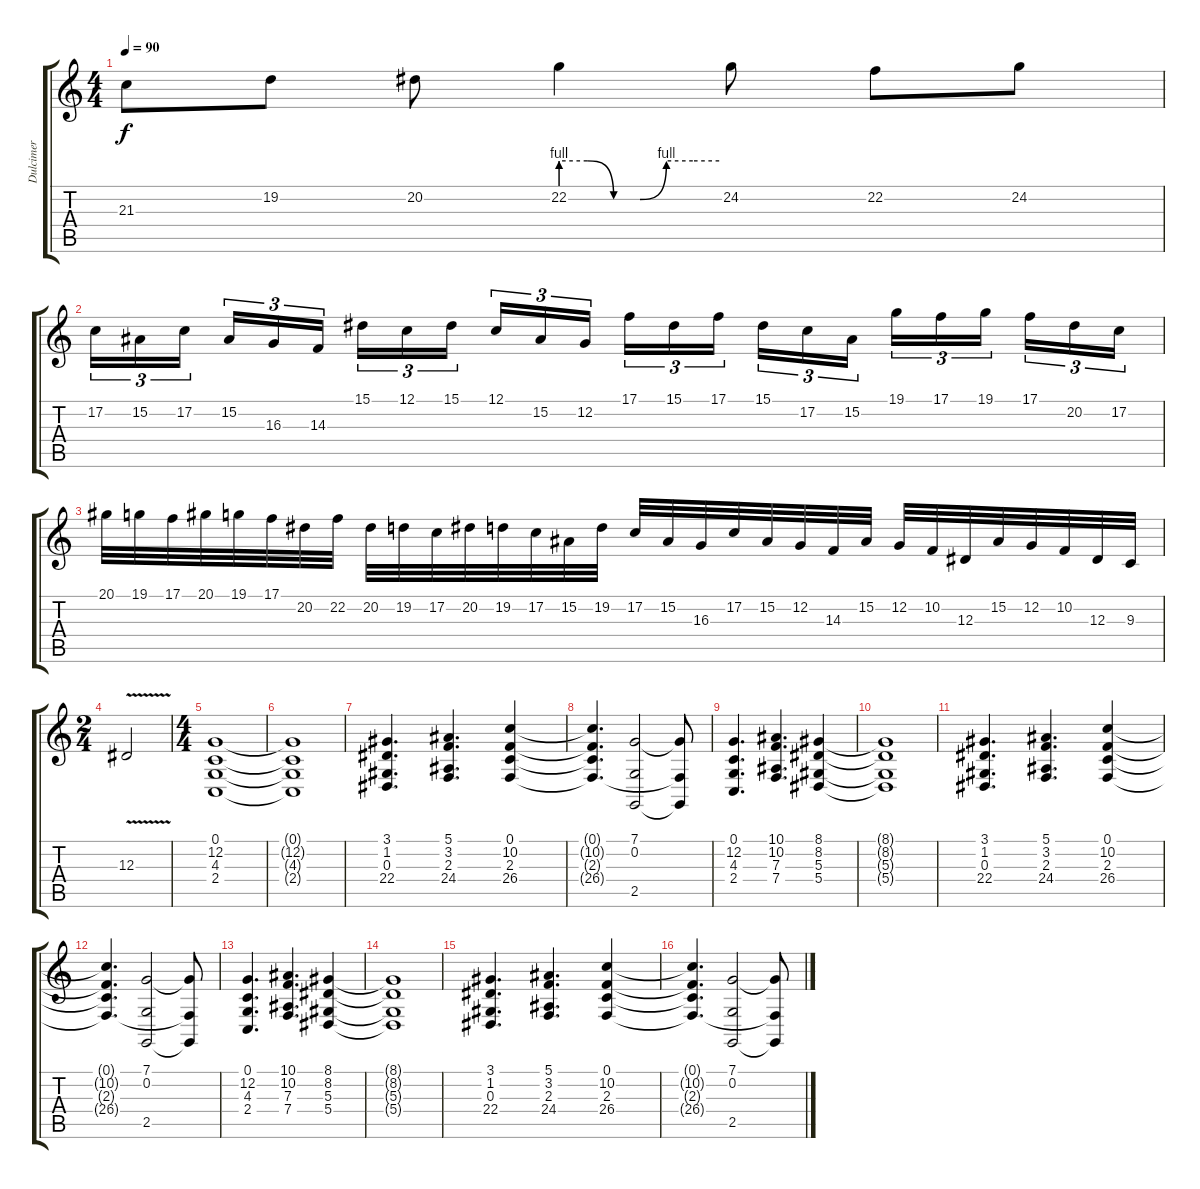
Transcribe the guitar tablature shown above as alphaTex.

\track ("Dulcimer" "Dulcimer") {instrument pad1newage}
\staff {score tabs}
\tuning (C4 G3 Eb3 Bb2 F2 C2) {hide}
\ts (4 4)
\tempo 90
\clef g2
\ks c
21.3.8{dy f} 19.2.8 20.2.8 22.2{be (custom 0 4 10 4 20 0 30 0 40 4 50 4 60 4)}.4 24.2.8 22.2.8 24.2.8 |
17.2.16{tu (3 2)} 15.2.16{tu (3 2)} 17.2.16{tu (3 2) beam splitsecondary} 15.2.16{tu (3 2)} 16.3.16{tu (3 2)} 14.3.16{tu (3 2)} 15.1.16{tu (3 2)} 12.1.16{tu (3 2)} 15.1.16{tu (3 2) beam splitsecondary} 12.1.16{tu (3 2)} 15.2.16{tu (3 2)} 12.2.16{tu (3 2)} 17.1.16{tu (3 2)} 15.1.16{tu (3 2)} 17.1.16{tu (3 2) beam splitsecondary} 15.1.16{tu (3 2)} 17.2.16{tu (3 2)} 15.2.16{tu (3 2)} 19.1.16{tu (3 2)} 17.1.16{tu (3 2)} 19.1.16{tu (3 2) beam splitsecondary} 17.1.16{tu (3 2)} 20.2.16{tu (3 2)} 17.2.16{tu (3 2)} |
20.1.32 19.1.32 17.1.32 20.1.32 19.1.32 17.1.32 20.2.32 22.2.32 20.2.32 19.2.32 17.2.32 20.2.32 19.2.32 17.2.32 15.2.32 19.2.32 17.2.32 15.2.32 16.3.32 17.2.32 15.2.32 12.2.32 14.3.32 15.2.32 12.2.32 10.2.32 12.3.32 15.2.32 12.2.32 10.2.32 12.3.32 9.3.32 |
\ts (2 4)
12.3{v}.2 |
\ts (4 4)
(0.1 12.2 4.3 2.4).1{instrument stringensemble1} |
(0.1{t} 12.2{t} 4.3{t} 2.4{t}).1 |
(3.1 1.2 0.3 22.4).4{d} (5.1 3.2 2.3 24.4).4{d} (0.1 10.2 2.3 26.4).4 |
(0.1{t} 10.2{t} 2.3{t} 26.4{t}).4{d} (7.1 0.2 2.5).2 (7.1{t} 2.3{t} 2.5{t}).8 |
(0.1 12.2 4.3 2.4).4{d} (10.1 10.2 7.3 7.4).4{d} (8.1 8.2 5.3 5.4).4 |
(8.1{t} 8.2{t} 5.3{t} 5.4{t}).1 |
(3.1 1.2 0.3 22.4).4{d} (5.1 3.2 2.3 24.4).4{d} (0.1 10.2 2.3 26.4).4 |
(0.1{t} 10.2{t} 2.3{t} 26.4{t}).4{d} (7.1 0.2 2.5).2 (7.1{t} 2.3{t} 2.5{t}).8 |
(0.1 12.2 4.3 2.4).4{d instrument stringensemble1} (10.1 10.2 7.3 7.4).4{d} (8.1 8.2 5.3 5.4).4 |
(8.1{t} 8.2{t} 5.3{t} 5.4{t}).1 |
(3.1 1.2 0.3 22.4).4{d} (5.1 3.2 2.3 24.4).4{d} (0.1 10.2 2.3 26.4).4 |
(0.1{t} 10.2{t} 2.3{t} 26.4{t}).4{d} (7.1 0.2 2.5).2 (7.1{t} 2.3{t} 2.5{t}).8
